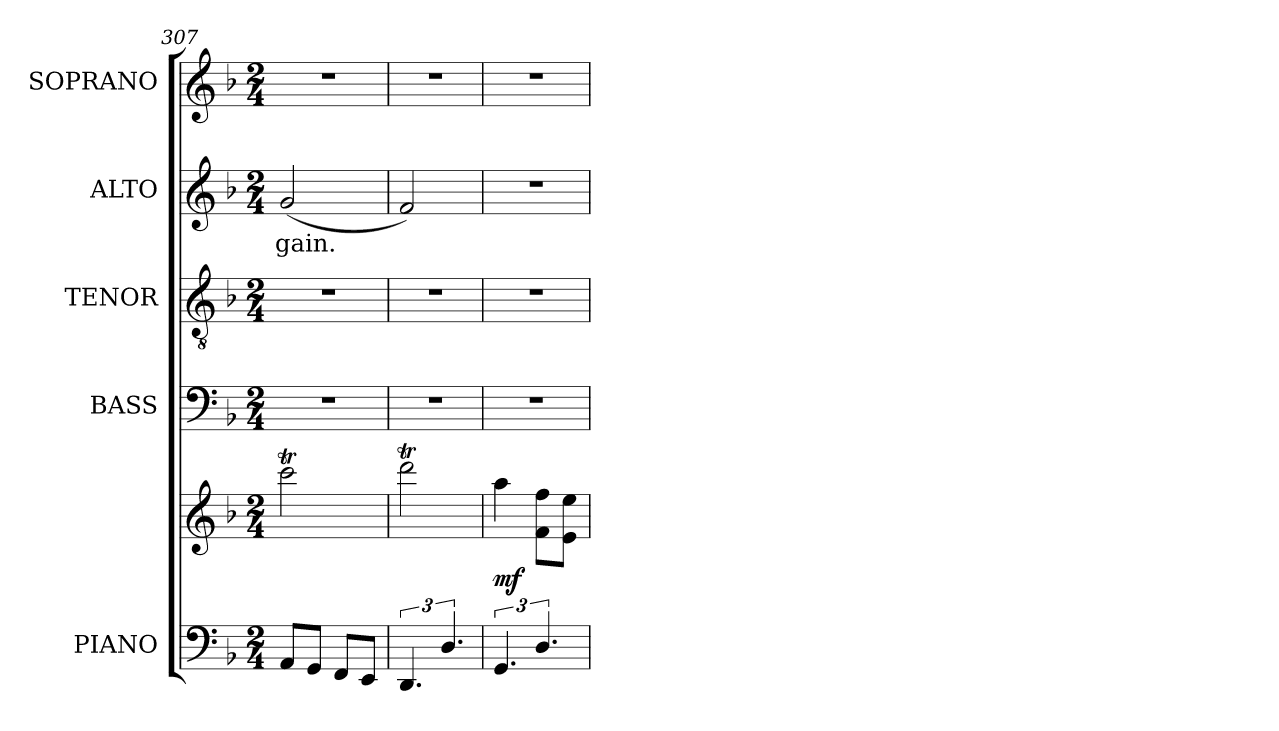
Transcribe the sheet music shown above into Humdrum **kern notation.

**kern	**kern	**dynam	**kern	**kern	**kern	**text	**kern
*part5	*part5	*part5	*part4	*part3	*part2	*part2	*part1
*staff6	*staff5	*staff5/6	*staff4	*staff3	*staff2	*staff2	*staff1
*I"PIANO	*	*	*I"BASS	*I"TENOR	*I"ALTO	*	*I"SOPRANO
*I'PNO.	*	*	*I'B.	*I'T.	*I'A.	*	*I'S.
*clefF4	*clefG2	*	*clefF4	*clefGv2	*clefG2	*	*clefG2
*	*	*	*	*ITrd7c12	*	*	*
*k[b-]	*k[b-]	*	*k[b-]	*k[b-]	*k[b-]	*	*k[b-]
*F:	*F:	*	*F:	*F:	*F:	*	*F:
*M2/4	*M2/4	*	*M2/4	*M2/4	*M2/4	*	*M2/4
=307	=307	=307	=307	=307	=307	=307	=307
!	!	!	!LO:N:vis=1	!LO:N:vis=1	!	!	!
!	!	!	!	!	!	!LO:LY:b:color=#000000	!LO:N:vis=1
8AAi/L	2cccTi\	.	2r	2r	(2gi/	-gain.	2r
8GGi/J	.	.	.	.	.	.	.
8FFi/L	.	.	.	.	.	.	.
8EEi/J	.	.	.	.	.	.	.
=308	=308	=308	=308	=308	=308	=308	=308
!	!	!	!LO:N:vis=1	!LO:N:vis=1	!	!	!LO:N:vis=1
6.DDi/	2dddTi\	.	2r	2r	2fi/)	.	2r
6.Di/	.	.	.	.	.	.	.
=309	=309	=309	=309	=309	=309	=309	=309
!	!	!	!LO:N:vis=1	!LO:N:vis=1	!LO:N:vis=1	!	!LO:N:vis=1
6.GGi/	4aai\	mf	2r	2r	2r	.	2r
6.Di/	8fi\ 8ffiL	.	.	.	.	.	.
.	8ei\ 8eeiJ	.	.	.	.	.	.
=	=	=	=	=	=	=	=
*-	*-	*-	*-	*-	*-	*-	*-
